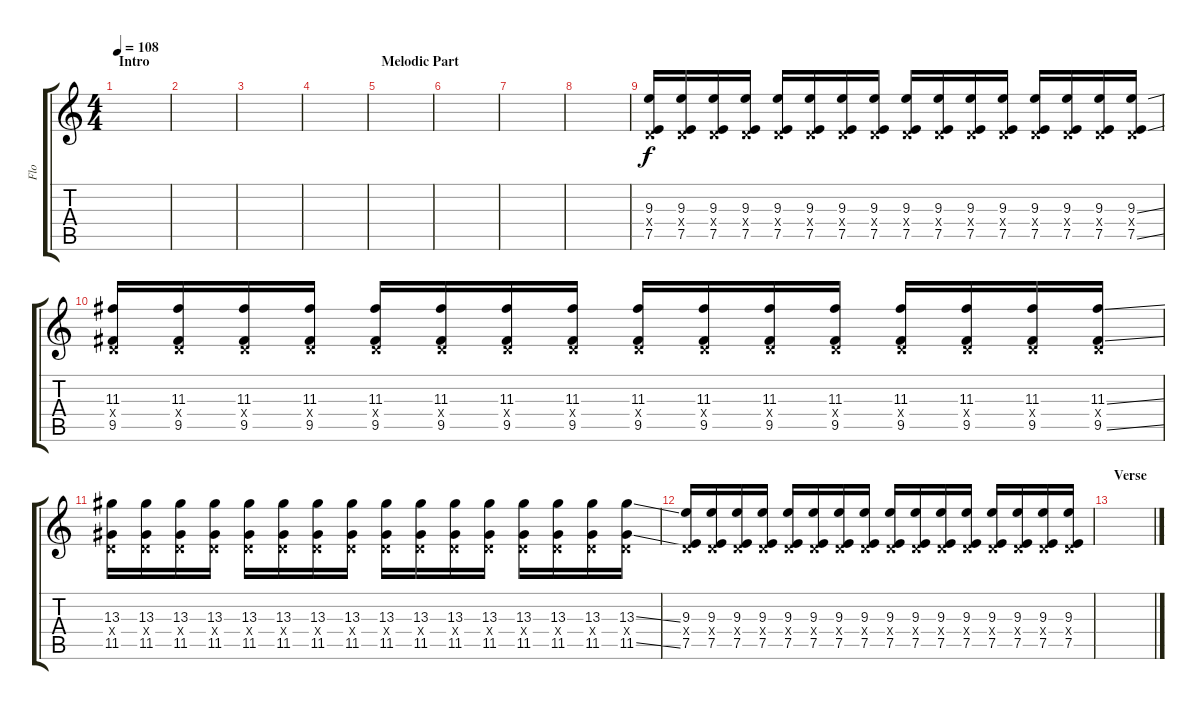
\track ("Flo" "Flo") {instrument distortionguitar}
\staff {score tabs}
\tuning (E4 B3 G3 D3 A2 E2) {hide}
\ts (4 4)
\section ("" "Intro")
\tempo 108
\clef g2
\ks c
|
|
|
|
\section ("" "Melodic Part")
|
|
|
|
(9.3 0.4{x} 7.5).16 (9.3 0.4{x} 7.5).16 (9.3 0.4{x} 7.5).16 (9.3 0.4{x} 7.5).16 (9.3 0.4{x} 7.5).16 (9.3 0.4{x} 7.5).16 (9.3 0.4{x} 7.5).16 (9.3 0.4{x} 7.5).16 (9.3 0.4{x} 7.5).16 (9.3 0.4{x} 7.5).16 (9.3 0.4{x} 7.5).16 (9.3 0.4{x} 7.5).16 (9.3 0.4{x} 7.5).16 (9.3 0.4{x} 7.5).16 (9.3 0.4{x} 7.5).16 (9.3{ss} 0.4{x} 7.5{ss}).16 |
(11.3 0.4{x} 9.5).16 (11.3 0.4{x} 9.5).16 (11.3 0.4{x} 9.5).16 (11.3 0.4{x} 9.5).16 (11.3 0.4{x} 9.5).16 (11.3 0.4{x} 9.5).16 (11.3 0.4{x} 9.5).16 (11.3 0.4{x} 9.5).16 (11.3 0.4{x} 9.5).16 (11.3 0.4{x} 9.5).16 (11.3 0.4{x} 9.5).16 (11.3 0.4{x} 9.5).16 (11.3 0.4{x} 9.5).16 (11.3 0.4{x} 9.5).16 (11.3 0.4{x} 9.5).16 (11.3{ss} 0.4{x} 9.5{ss}).16 |
(13.3 0.4{x} 11.5).16 (13.3 0.4{x} 11.5).16 (13.3 0.4{x} 11.5).16 (13.3 0.4{x} 11.5).16 (13.3 0.4{x} 11.5).16 (13.3 0.4{x} 11.5).16 (13.3 0.4{x} 11.5).16 (13.3 0.4{x} 11.5).16 (13.3 0.4{x} 11.5).16 (13.3 0.4{x} 11.5).16 (13.3 0.4{x} 11.5).16 (13.3 0.4{x} 11.5).16 (13.3 0.4{x} 11.5).16 (13.3 0.4{x} 11.5).16 (13.3 0.4{x} 11.5).16 (13.3{ss} 0.4{x} 11.5{ss}).16 |
(9.3 0.4{x} 7.5).16 (9.3 0.4{x} 7.5).16 (9.3 0.4{x} 7.5).16 (9.3 0.4{x} 7.5).16 (9.3 0.4{x} 7.5).16 (9.3 0.4{x} 7.5).16 (9.3 0.4{x} 7.5).16 (9.3 0.4{x} 7.5).16 (9.3 0.4{x} 7.5).16 (9.3 0.4{x} 7.5).16 (9.3 0.4{x} 7.5).16 (9.3 0.4{x} 7.5).16 (9.3 0.4{x} 7.5).16 (9.3 0.4{x} 7.5).16 (9.3 0.4{x} 7.5).16 (9.3 0.4{x} 7.5).16 |
\section ("" "Verse")
